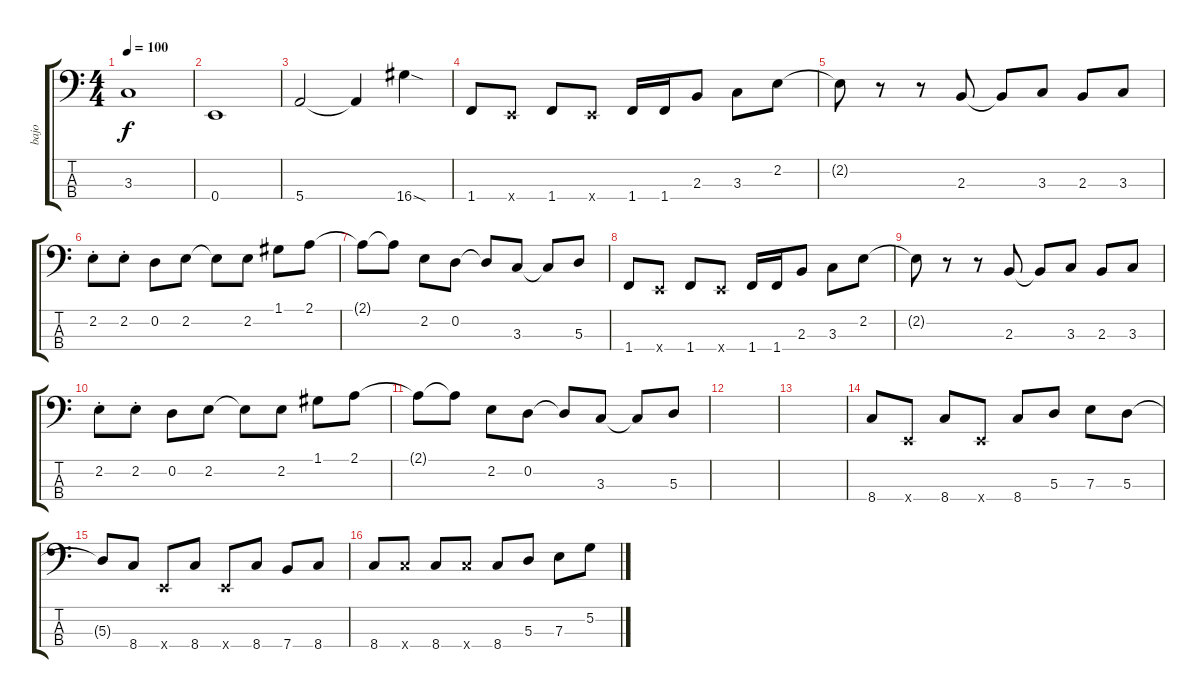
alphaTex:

\track ("bajo" "bajo") {instrument electricbassfinger}
\staff {score tabs}
\tuning (G2 D2 A1 E1) {hide}
\ts (4 4)
\tempo 100
\clef f4
\ks c
3.3.1{dy f} |
0.4.1 |
5.4.2 5.4{t}.4 16.4{sod}.4 |
1.4.8 0.4{x}.8 1.4.8 0.4{x}.8 1.4.16 1.4.16 2.3.8 3.3.8 2.2.8 |
2.2{t}.8 r.8 r.8 2.3.8 2.3{t}.8 3.3.8 2.3.8 3.3.8 |
2.2{st}.8 2.2{st}.8 0.2.8 2.2.8 2.2{t}.8 2.2.8 1.1.8 2.1.8 |
2.1{t}.8 2.1{t}.8 2.2.8 0.2.8 0.2{t}.8 3.3.8 3.3{t}.8 5.3.8 |
1.4.8 0.4{x}.8 1.4.8 0.4{x}.8 1.4.16 1.4.16 2.3.8 3.3.8 2.2.8 |
2.2{t}.8 r.8 r.8 2.3.8 2.3{t}.8 3.3.8 2.3.8 3.3.8 |
2.2{st}.8 2.2{st}.8 0.2.8 2.2.8 2.2{t}.8 2.2.8 1.1.8 2.1.8 |
2.1{t}.8 2.1{t}.8 2.2.8 0.2.8 0.2{t}.8 3.3.8 3.3{t}.8 5.3.8 |
|
|
8.4.8 0.4{x}.8 8.4.8 0.4{x}.8 8.4.8 5.3.8 7.3.8 5.3.8 |
5.3{t}.8 8.4.8 0.4{x}.8 8.4.8 0.4{x}.8 8.4.8 7.4.8 8.4.8 |
8.4.8 8.4{x}.8 8.4.8 8.4{x}.8 8.4.8 5.3.8 7.3.8 5.2.8
